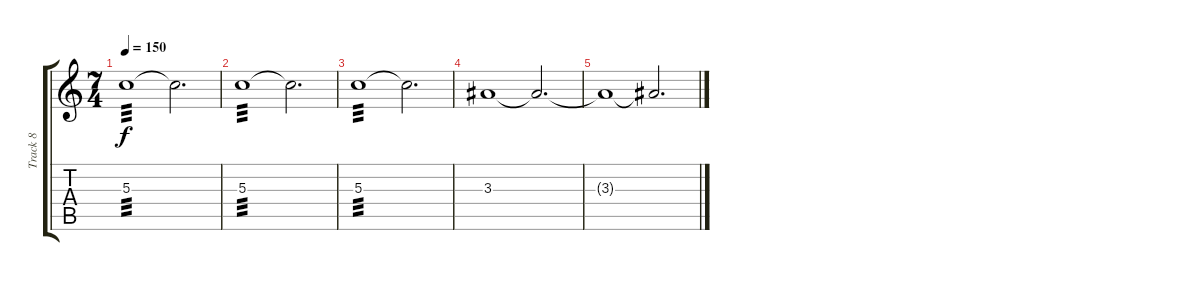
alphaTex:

\track ("Track 8" "Track 8") {instrument distortionguitar}
\staff {score tabs}
\tuning (E4 B3 G3 D3 A2 E2) {hide}
\ts (7 4)
\tempo 150
\clef g2
\ks c
5.3.1{tp 3 dy f} 5.3{t}.2{d} |
5.3.1{tp 3} 5.3{t}.2{d} |
5.3.1{tp 3} 5.3{t}.2{d} |
3.3.1{volume 6} 3.3{t}.2{d} |
3.3{t}.1 3.3{t}.2{d}
